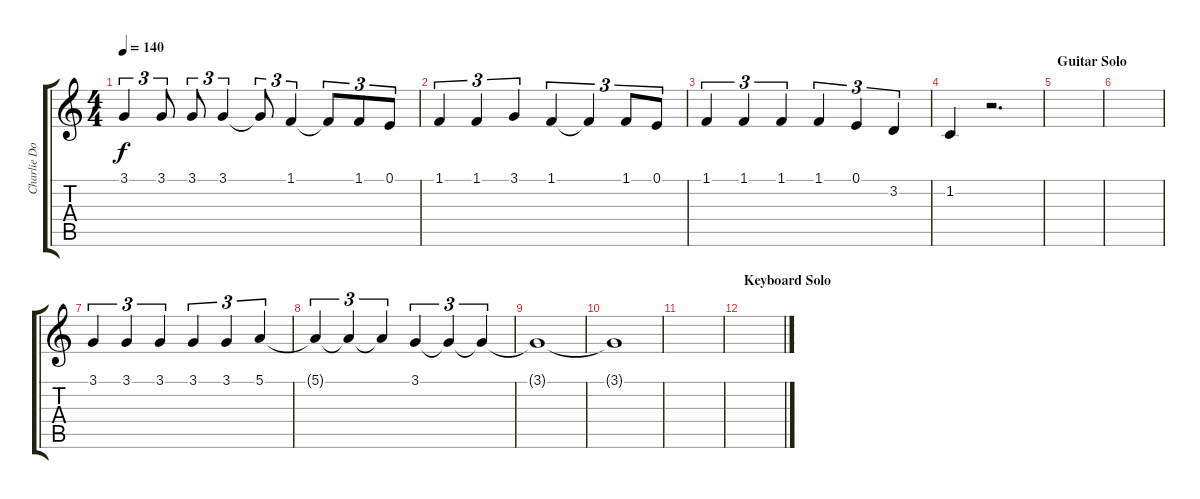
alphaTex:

\track ("Charlie Dominici Vocals" "Charlie Do") {instrument lead6voice}
\staff {score tabs}
\tuning (E4 B3 G3 D3 A2 E2) {hide}
\ts (4 4)
\tempo 140
\clef g2
\ks c
3.1.4{tu (3 2) dy f} 3.1.8{tu (3 2)} 3.1.8{tu (3 2)} 3.1.4{tu (3 2)} 3.1{t}.8{tu (3 2)} 1.1.4{tu (3 2)} 1.1{t}.8{tu (3 2)} 1.1.8{tu (3 2)} 0.1.8{tu (3 2)} |
1.1.4{tu (3 2)} 1.1.4{tu (3 2)} 3.1.4{tu (3 2)} 1.1.4{tu (3 2)} 1.1{t}.4{tu (3 2)} 1.1.8{tu (3 2)} 0.1.8{tu (3 2)} |
1.1.4{tu (3 2)} 1.1.4{tu (3 2)} 1.1.4{tu (3 2)} 1.1.4{tu (3 2)} 0.1.4{tu (3 2)} 3.2.4{tu (3 2)} |
1.2.4 r.2{d} |
\section ("" "Guitar Solo")
|
|
3.1.4{tu (3 2)} 3.1.4{tu (3 2)} 3.1.4{tu (3 2)} 3.1.4{tu (3 2)} 3.1.4{tu (3 2)} 5.1.4{tu (3 2)} |
5.1{t}.4{tu (3 2)} 5.1{t}.4{tu (3 2)} 5.1{t}.4{tu (3 2)} 3.1.4{tu (3 2)} 3.1{t}.4{tu (3 2)} 3.1{t}.4{tu (3 2)} |
3.1{t}.1{volume 0} |
3.1{t}.1 |
|
\section ("" "Keyboard Solo")
